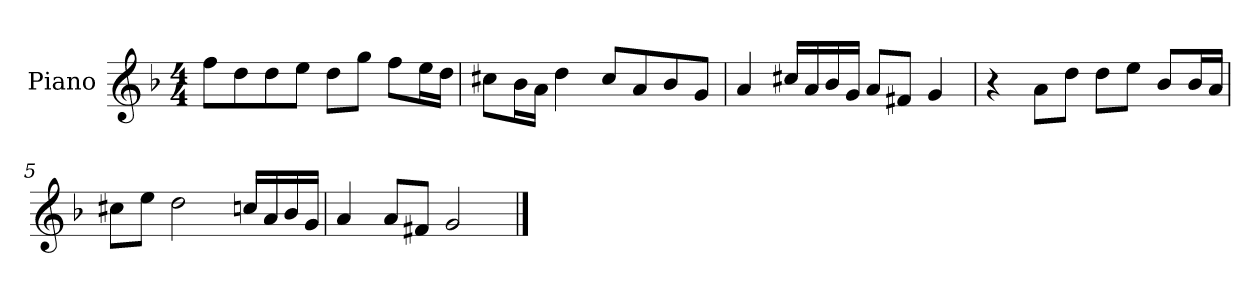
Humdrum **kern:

**kern
*part1
*staff1
*I"Piano
*I'P-no
*clefG2
*k[b-]
*M4/4
*MM90
=1
8ff\L
8dd\
8dd\
8ee\J
8dd\L
8gg\J
8ff\L
16ee\L
16dd\JJ
=2
8cc#X\L
16b-\L
16a\JJ
4dd\
8cc#/L
8a/
8b-/
8g/J
=3
4a/
16cc#X/LL
16a/
16b-/
16g/JJ
8a/L
8f#X/J
4g/
=4
4r
8a\L
8dd\J
8dd\L
8ee\J
8b-/L
16b-/L
16a/JJ
!!LO:LB:g=z
=5
8cc#X\L
8ee\J
2dd\
16ccn/LL
16a/
16b-/
16g/JJ
=6
4a/
8a/L
8f#X/J
2g/
==
*-
